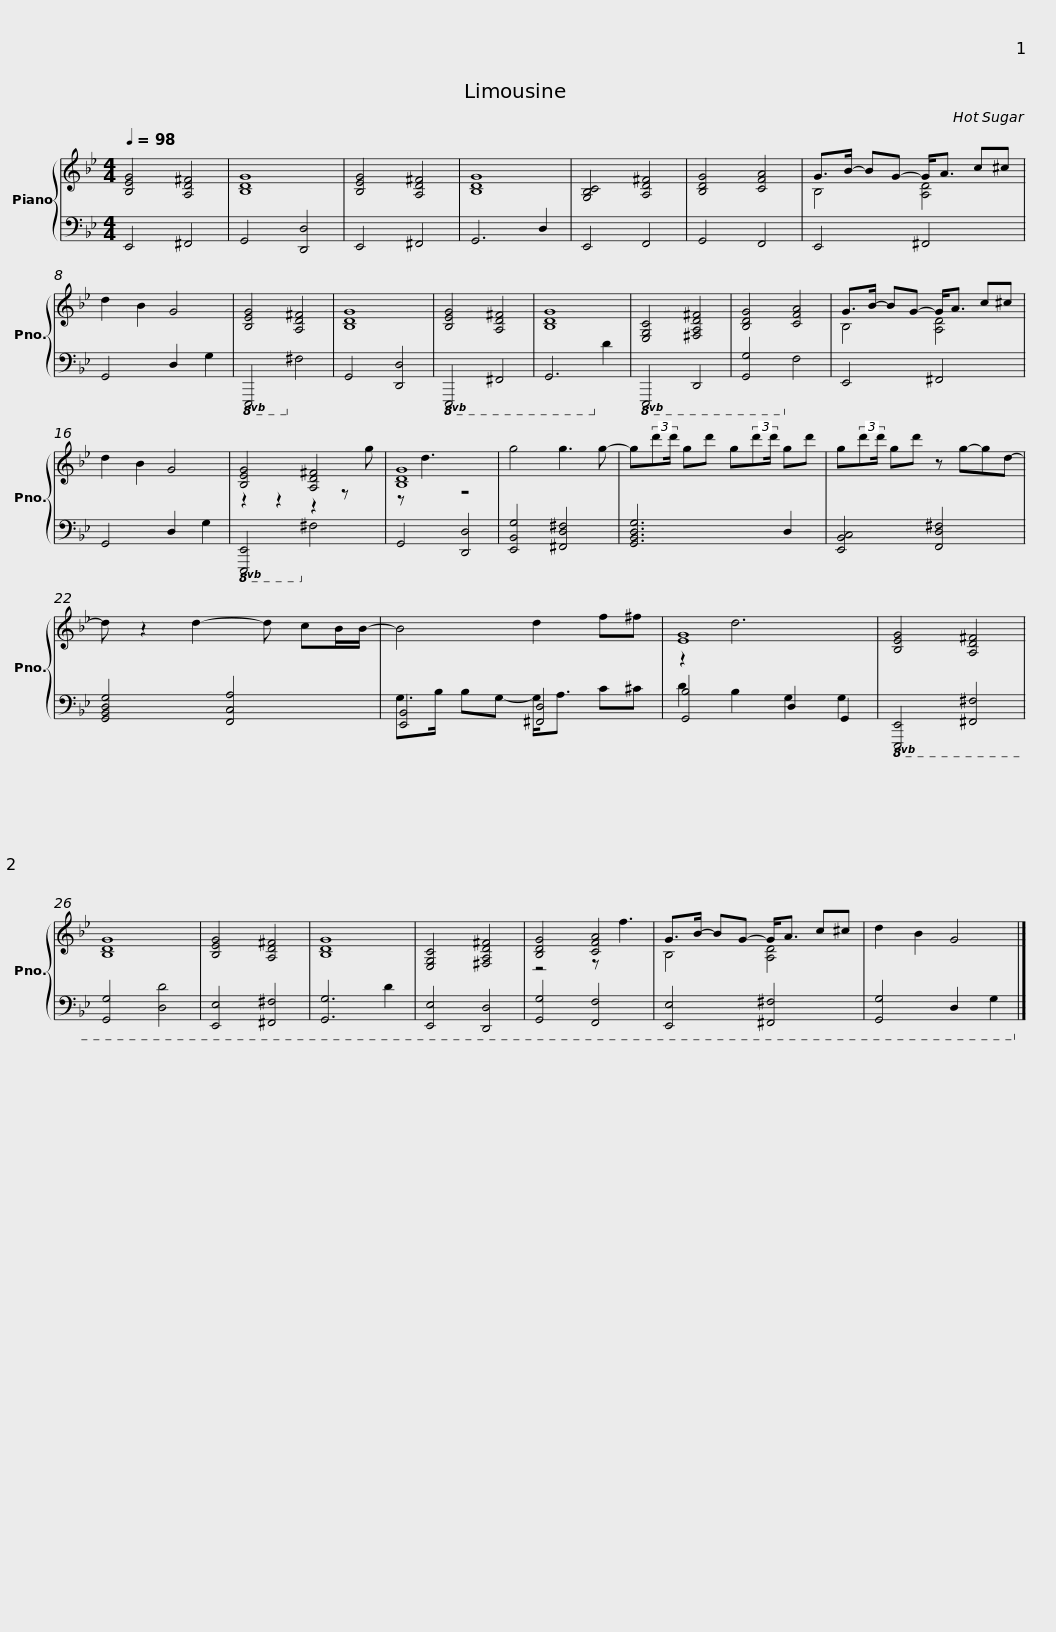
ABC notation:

X:1
%%score { ( 1 3 ) | ( 2 4 ) }
L:1/8
Q:1/4=98
M:4/4
I:linebreak $
K:Bb
V:1 treble
V:3 treble
V:2 bass
V:4 bass
V:1
 [B,EG]4 [A,D^F]4 | [B,DG]8 | [B,EG]4 [A,D^F]4 | [B,DG]8 | [G,B,C]4 [A,D^F]4 | %5
 [B,DG]4 [CFA]4 | G>B- BG- G<A c^c | d2 B2 G4 |$ [B,EG]4 [A,D^F]4 | [B,DG]8 | %10
 [B,EG]4 [A,D^F]4 | [B,DG]8 | [E,G,C]4 [^F,A,D^F]4 | [B,DG]4 [CFA]4 | G>B- BG- G<A c^c | %15
 d2 B2 G4 |$ [B,EG]4 [A,D^F]4 | [B,DG]8 | g4 g3 g- | g(3:2:2d'd'/ gd' g(3:2:2d'd'/ gd' |$ %20
 g(3:2:2d'd'/ gd' z g-gd- | d z2 d2- d cB/B/- | B4 d2 f^f | [EG]8 |$ [B,EG]4 [A,D^F]4 | %25
 [B,DG]8 | [B,EG]4 [A,D^F]4 | [B,DG]8 | [E,G,C]4 [^F,A,D^F]4 | [B,DG]4 [CFA]4 | %30
 G>B- BG- G<A c^c | d2 B2 G4 |] %32
V:2
 E,,4 ^F,,4 | G,,4 [D,,D,]4 | E,,4 ^F,,4 | G,,6 D,2 | E,,4 F,,4 | %5
 G,,4 F,,4 | E,,4 ^F,,4 | G,,4 D,2 G,2 |$!8vb(! E,,,4!8vb)! ^F,,4 | G,,4 [D,,D,]4 | %10
!8vb(! E,,,4 ^F,,,4 | G,,,6!8vb)! D,2 |!8vb(! E,,,4 D,,,4 | [G,,,G,,]4!8vb)! F,,4 | E,,4 ^F,,4 | %15
 G,,4 D,2 G,2 |$!8vb(! [E,,,E,,]4!8vb)! ^F,,4 | G,,4 [D,,D,]4 | [E,,B,,G,]4 [^F,,D,^F,]4 | [G,,B,,D,G,]6 D,2 |$ %20
 [E,,B,,C,]4 [F,,D,^F,]4 | [G,,B,,D,G,]4 [F,,C,A,]4 | [E,,B,,]4 [^F,,D,]4 | [G,,B,]4 D,2 G,,2 |$!8vb(! [E,,,E,,]4 [^F,,,^F,,]4 | %25
 [G,,,G,,]4 [D,,D,]4 | [E,,,E,,]4 [^F,,,^F,,]4 | [G,,,G,,]6 D,2 | [E,,,E,,]4 [D,,,D,,]4 | [G,,,G,,]4 [F,,,F,,]4 | %30
 [E,,,E,,]4 [^F,,,^F,,]4 | [G,,,G,,]4 D,,2 G,,2!8vb)! |] %32
V:3
 x8 | x8 | x8 | x8 | x8 | %5
 x8 | B,4 [A,D]4 | x8 |$ x8 | x8 | %10
 x8 | x8 | x8 | x8 | B,4 [A,D]4 | %15
 x8 |$ z2 z2 z2 z g | z d3 z4 | x8 | x8 |$ %20
 x8 | x8 | x8 | z2 d6 |$ x8 | %25
 x8 | x8 | x8 | x8 | z4 z f3 | %30
 B,4 [A,D]4 | x8 |] %32
V:4
 x8 | x8 | x8 | x8 | x8 | %5
 x8 | x8 | x8 |$!8vb(! x4!8vb)! x4 | x8 | %10
!8vb(! x8 | x6!8vb)! x2 |!8vb(! x8 | x4!8vb)! x4 | x8 | %15
 x8 |$!8vb(! x4!8vb)! x4 | x8 | x8 | x8 |$ %20
 x8 | x8 | G,>B, B,G,- G,<A, C^C | D2 B,2 G,2 G,2 |$!8vb(! x8 | %25
 x8 | x8 | x8 | x8 | x8 | %30
 x8 | x8!8vb)! |] %32
